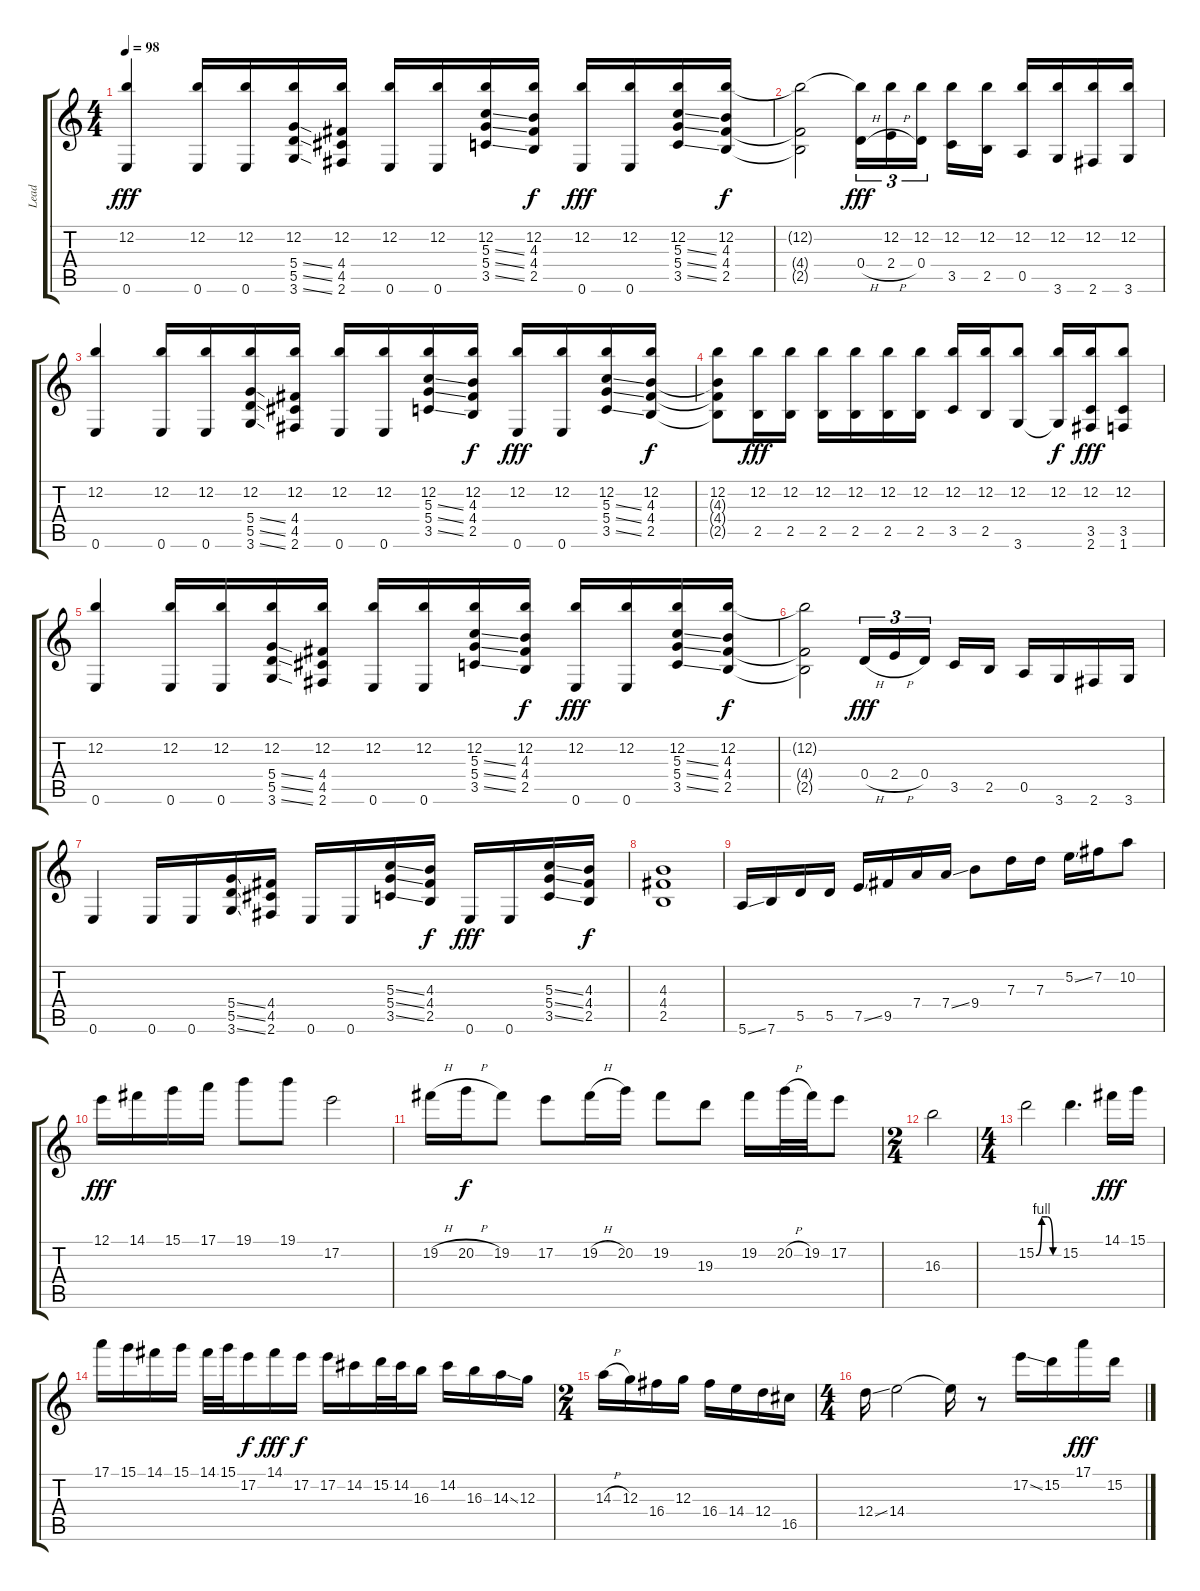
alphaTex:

\track ("Lead" "Lead") {instrument overdrivenguitar}
\staff {score tabs}
\tuning (E4 B3 G3 D3 A2 E2) {hide}
\ts (4 4)
\tempo 98
\clef g2
\ks c
(12.2 0.6).4{dy fff} (12.2 0.6).16 (12.2 0.6).16 (12.2 5.4{ss} 5.5{ss} 3.6{ss}).16 (12.2 4.4 4.5 2.6).16 (12.2 0.6).16 (12.2 0.6).16 (12.2 5.3{ss} 5.4{ss} 3.5{ss}).16 (12.2 4.3 4.4 2.5).16{dy f} (12.2 0.6).16{dy fff} (12.2 0.6).16 (12.2 5.3{ss} 5.4{ss} 3.5{ss}).16 (12.2 4.3 4.4 2.5).16{dy f} |
(12.2{t} 4.4{t} 2.5{t}).2 (12.2{t} 0.4{h}).16{tu (3 2) dy fff} (12.2 2.4{h}).16{tu (3 2)} (12.2 0.4).16{tu (3 2)} (12.2 3.5).16 (12.2 2.5).16 (12.2 0.5).16 (12.2 3.6).16 (12.2 2.6).16 (12.2 3.6).16 |
(12.2 0.6).4 (12.2 0.6).16 (12.2 0.6).16 (12.2 5.4{ss} 5.5{ss} 3.6{ss}).16 (12.2 4.4 4.5 2.6).16 (12.2 0.6).16 (12.2 0.6).16 (12.2 5.3{ss} 5.4{ss} 3.5{ss}).16 (12.2 4.3 4.4 2.5).16{dy f} (12.2 0.6).16{dy fff} (12.2 0.6).16 (12.2 5.3{ss} 5.4{ss} 3.5{ss}).16 (12.2 4.3 4.4 2.5).16{dy f} |
(12.2 4.3{t} 4.4{t} 2.5{t}).8 (12.2 2.5).16{dy fff} (12.2 2.5).16 (12.2 2.5).16 (12.2 2.5).16 (12.2 2.5).16 (12.2 2.5).16 (12.2 3.5).16 (12.2 2.5).16 (12.2 3.6).8 (12.2 3.6{t}).16{dy f} (12.2 3.5 2.6).16{dy fff} (12.2 3.5 1.6).8 |
(12.2 0.6).4 (12.2 0.6).16 (12.2 0.6).16 (12.2 5.4{ss} 5.5{ss} 3.6{ss}).16 (12.2 4.4 4.5 2.6).16 (12.2 0.6).16 (12.2 0.6).16 (12.2 5.3{ss} 5.4{ss} 3.5{ss}).16 (12.2 4.3 4.4 2.5).16{dy f} (12.2 0.6).16{dy fff} (12.2 0.6).16 (12.2 5.3{ss} 5.4{ss} 3.5{ss}).16 (12.2 4.3 4.4 2.5).16{dy f} |
(12.2{t} 4.4{t} 2.5{t}).2 0.4{h}.16{tu (3 2) dy fff} 2.4{h}.16{tu (3 2)} 0.4.16{tu (3 2)} 3.5.16 2.5.16 0.5.16 3.6.16 2.6.16 3.6.16 |
0.6.4 0.6.16 0.6.16 (5.4{ss} 5.5{ss} 3.6{ss}).16 (4.4 4.5 2.6).16 0.6.16 0.6.16 (5.3{ss} 5.4{ss} 3.5{ss}).16 (4.3 4.4 2.5).16{dy f} 0.6.16{dy fff} 0.6.16 (5.3{ss} 5.4{ss} 3.5{ss}).16 (4.3 4.4 2.5).16{dy f} |
(4.3 4.4 2.5).1 |
5.6{ss}.16 7.6.16 5.5.16 5.5.16 7.5{ss}.16 9.5.16 7.4.16 7.4{ss}.16 9.4.8 7.3.16 7.3.16 5.2{ss}.16 7.2.16 10.2.8 |
12.1.16{dy fff} 14.1.16 15.1.16 17.1.16 19.1.8 19.1.8 17.2.2 |
19.2{h}.16 20.2{h}.16{dy f} 19.2.8 17.2.8 19.2{h}.16 20.2.16 19.2.8 19.3.8 19.2.16 20.2{h}.32 19.2.32 17.2.8 |
\ts (2 4)
16.3.2 |
\ts (4 4)
15.2{be (custom 0 0 15 4 30 4 45 0 60 0)}.2 15.2.4{d} 14.1.16{dy fff} 15.1.16 |
17.1.16 15.1.16 14.1.16 15.1.16 14.1.32 15.1.32 17.2.16{dy f} 14.1.16{dy fff} 17.2.16{dy f} 17.2.16 14.2.16 15.2.32 14.2.32 16.3.16 14.2.16 16.3.16 14.3{ss}.16 12.3.16 |
\ts (2 4)
14.3{h}.16 12.3.16 16.4.16 12.3.16 16.4.16 14.4.16 12.4.16 16.5.16 |
\ts (4 4)
12.4{ss}.16 14.4.2 14.4{t}.16 r.8 17.2{ss}.16 15.2.16 17.1.16{dy fff} 15.2{ss}.16
